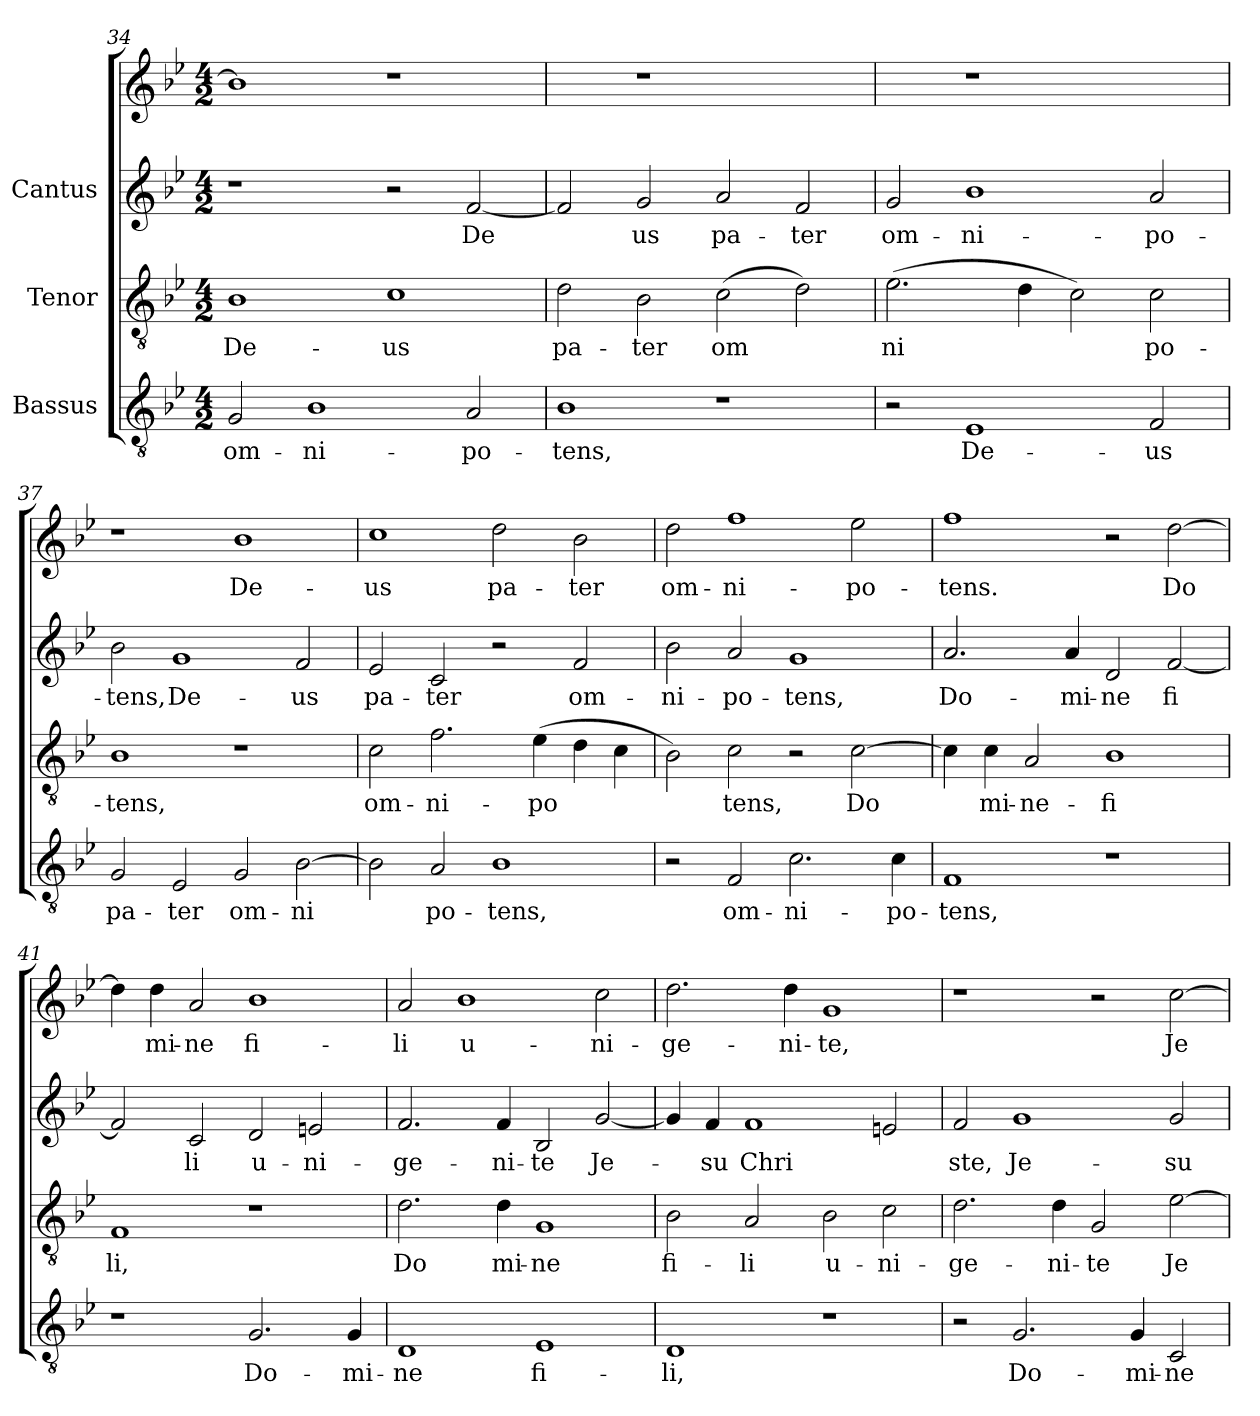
**kern	**text	**kern	**text	**kern	**text	**kern	**text
*part3	*part3	*part2	*part2	*part1	*part1	*part1	*part1
*staff4	*staff4	*staff3	*staff3	*staff2	*staff2	*staff1	*staff1
*I"Bassus	*	*I"Tenor	*	*I"Cantus	*	*	*
*clefGv2	*	*clefGv2	*	*clefG2	*	*clefG2	*
*k[b-e-]	*	*k[b-e-]	*	*k[b-e-]	*	*k[b-e-]	*
*B-:	*	*B-:	*	*B-:	*	*B-:	*
*M4/2	*	*M4/2	*	*M4/2	*	*M4/2	*
=34	=34	=34	=34	=34	=34	=34	=34
!	!LO:LY:b:cj	!	!LO:LY:b:cj	!	!	!	!
2G/	om-	1B-	De-	1r	.	1b-]	.
!	!LO:LY:b:cj	!	!	!	!	!	!
1B-	-ni-	.	.	.	.	.	.
!	!	!	!LO:LY:b:cj	!	!	!	!
.	.	1c	-us	2r	.	1r	.
!	!LO:LY:b:cj	!	!	!	!LO:LY:b:cj	!	!
2A/	-po-	.	.	[<2f/	De-	.	.
!!LO:LB:g=z
=35	=35	=35	=35	=35	=35	=35	=35
!	!LO:LY:b:cj	!	!LO:LY:b:cj	!	!LO:LY:b:cj	!	!
1B-	-tens,	2d\	pa-	2f/]	-	2ryy	.
!	!	!	!LO:LY:b:cj	!	!LO:LY:b:cj	!	!
.	.	2B-\	-ter	2g/	us	1r	.
!	!	!	!LO:LY:b:cj	!	!LO:LY:b:cj	!	!
1r	.	(>2c\	om-	2a/	pa-	.	.
!	!	!	!LO:LY:b:cj	!	!LO:LY:b:cj	!	!
.	.	2d\)	--	2f/	-ter	2ryy	.
=36	=36	=36	=36	=36	=36	=36	=36
!	!	!	!LO:LY:b:cj	!	!LO:LY:b:cj	!	!
2r	.	(>2.e-\	-ni-	2g/	om-	2ryy	.
!	!LO:LY:b:cj	!	!	!	!LO:LY:b:cj	!	!
1E-	De-	.	.	1b-	-ni-	1r	.
!	!	!	!LO:LY:b:cj	!	!	!	!
.	.	4d\	-	.	.	.	.
!	!	!	!LO:LY:b:cj	!	!	!	!
.	.	2c\)	.	.	.	.	.
!	!LO:LY:b:cj	!	!LO:LY:b:cj	!	!LO:LY:b:cj	!	!
2F/	-us	2c\	po-	2a/	-po-	2ryy	.
=37	=37	=37	=37	=37	=37	=37	=37
!	!LO:LY:b:cj	!	!LO:LY:b:cj	!	!LO:LY:b:cj	!	!
2G/	pa-	1B-	-tens,	2b-\	-tens,	1r	.
!	!LO:LY:b:cj	!	!	!	!LO:LY:b:cj	!	!
2E-/	-ter	.	.	1g	De-	.	.
!	!LO:LY:b:cj	!	!	!	!	!	!LO:LY:b
2G/	om-	1r	.	.	.	1b-	-De-
!	!LO:LY:b:cj	!	!	!	!LO:LY:b:cj	!	!
[>2B-\	-ni-	.	.	2f/	-us	.	.
=38	=38	=38	=38	=38	=38	=38	=38
!	!LO:LY:b:cj	!	!LO:LY:b:cj	!	!LO:LY:b:cj	!	!LO:LY:b
2B-\]	-	2c\	om-	2e-/	pa-	1cc	us
!	!LO:LY:b:cj	!	!LO:LY:b:cj	!	!LO:LY:b:cj	!	!
2A/	po-	2.f\	-ni-	2c/	-ter	.	.
!	!LO:LY:b:cj	!	!	!	!	!	!LO:LY:b
1B-	-tens,	.	.	2r	.	2dd\	pa-
!	!	!	!LO:LY:b:cj	!	!	!	!
.	.	(>4e-\	-po-	.	.	.	.
!	!	!	!LO:LY:b:cj	!	!LO:LY:b:cj	!	!LO:LY:b
.	.	4d\	--	2f/	om-	2b-\	-ter
!	!	!	!LO:LY:b:cj	!	!	!	!
.	.	4c\	--	.	.	.	.
!!LO:PB:g=z
=39	=39	=39	=39	=39	=39	=39	=39
!	!	!	!LO:LY:b:cj	!	!LO:LY:b:cj	!	!LO:LY:b
2r	.	2B-\)	-	2b-\	-ni-	2dd\	-om-
!	!LO:LY:b:cj	!	!LO:LY:b:cj	!	!LO:LY:b:cj	!	!LO:LY:b
2F/	om-	2c\	tens,	2a/	-po-	1ff	-ni-
!	!LO:LY:b:cj	!	!	!	!LO:LY:b:cj	!	!
2.c\	-ni-	2r	.	1g	-tens,	.	.
!	!	!	!LO:LY:b:cj	!	!	!	!LO:LY:b
.	.	[>2c\	Do-	.	.	2ee-\	-po-
!	!LO:LY:b:cj	!	!	!	!	!	!
4c\	-po-	.	.	.	.	.	.
=40	=40	=40	=40	=40	=40	=40	=40
!	!LO:LY:b:cj	!	!LO:LY:b:cj	!	!LO:LY:b:cj	!	!LO:LY:b
1F	-tens,	4c\]	-	2.a/	-Do-	1ff	tens.
!	!	!	!LO:LY:b:cj	!	!	!	!
.	.	4c\	mi-	.	.	.	.
!	!	!	!LO:LY:b:cj	!	!	!	!
.	.	2A/	-ne-	.	.	.	.
!	!	!	!	!	!LO:LY:b:cj	!	!
.	.	.	.	4a/	-mi-	.	.
!	!	!	!LO:LY:b:cj	!	!LO:LY:b:cj	!	!
1r	.	1B-	-fi	2d/	-ne	2r	.
!	!	!	!	!	!LO:LY:b:cj	!	!LO:LY:b
.	.	.	.	[<2f/	fi-	[>2dd\	Do-
=41	=41	=41	=41	=41	=41	=41	=41
!	!	!	!LO:LY:b:cj	!	!LO:LY:b:cj	!	!LO:LY:b
1r	.	1F	li,	2f/]	-	4dd\]	-
!	!	!	!	!	!	!	!LO:LY:b
.	.	.	.	.	.	4dd\	mi-
!	!	!	!	!	!LO:LY:b:cj	!	!LO:LY:b
.	.	.	.	2c/	li	2a/	-ne
!	!LO:LY:b:cj	!	!	!	!LO:LY:b:cj	!	!LO:LY:b
2.G/	Do-	1r	.	2d/	u-	1b-	fi-
!	!	!	!	!	!LO:LY:b:cj	!	!
.	.	.	.	2en/	-ni-	.	.
!	!LO:LY:b:cj	!	!	!	!	!	!
4G/	-mi-	.	.	.	.	.	.
=42	=42	=42	=42	=42	=42	=42	=42
!	!LO:LY:b:cj	!	!LO:LY:b:cj	!	!LO:LY:b:cj	!	!LO:LY:b
1D	-ne	2.d\	Do	2.f/	-ge-	2a/	-li
!	!	!	!	!	!	!	!LO:LY:b
.	.	.	.	.	.	1b-	u-
!	!	!	!LO:LY:b:cj	!	!LO:LY:b:cj	!	!
.	.	4d\	mi-	4f/	-ni-	.	.
!	!LO:LY:b:cj	!	!LO:LY:b:cj	!	!LO:LY:b:cj	!	!
1E-	fi-	1G	-ne	2B-/	-te	.	.
!	!	!	!	!	!LO:LY:b:cj	!	!LO:LY:b
.	.	.	.	[<2g/	Je-	2cc\	-ni-
!!LO:LB:g=z
=43	=43	=43	=43	=43	=43	=43	=43
!	!LO:LY:b:cj	!	!LO:LY:b:cj	!	!LO:LY:b:cj	!	!LO:LY:b
1D	-li,	2B-\	fi-	4g/]	.	2.dd\	-ge-
!	!	!	!	!	!LO:LY:b:cj	!	!
.	.	.	.	4f/	su	.	.
!	!	!	!LO:LY:b:cj	!	!LO:LY:b:cj	!	!
.	.	2A/	-li	1f	Chri-	.	.
!	!	!	!	!	!	!	!LO:LY:b
.	.	.	.	.	.	4dd\	-ni-
!	!	!	!LO:LY:b:cj	!	!	!	!LO:LY:b
1r	.	2B-\	u-	.	.	1g	-te,
!	!	!	!LO:LY:b:cj	!	!LO:LY:b:cj	!	!
.	.	2c\	-ni-	2en/	--	.	.
=44	=44	=44	=44	=44	=44	=44	=44
!	!	!	!LO:LY:b:cj	!	!LO:LY:b:cj	!	!
2r	.	2.d\	-ge-	2f/	-ste,	1r	.
!	!LO:LY:b:cj	!	!	!	!LO:LY:b:cj	!	!
2.G/	Do-	.	.	1g	Je-	.	.
!	!	!	!LO:LY:b:cj	!	!	!	!
.	.	4d\	-ni-	.	.	.	.
!	!	!	!LO:LY:b:cj	!	!	!	!
.	.	2G/	-te	.	.	2r	.
!	!LO:LY:b:cj	!	!	!	!	!	!
4G/	-mi-	.	.	.	.	.	.
!	!LO:LY:b:cj	!	!LO:LY:b:cj	!	!LO:LY:b:cj	!	!LO:LY:b
2C/	-ne	[>2e-\	Je-	2g/	-su	[>2cc\	-Je-
=	=	=	=	=	=	=	=
*-	*-	*-	*-	*-	*-	*-	*-
